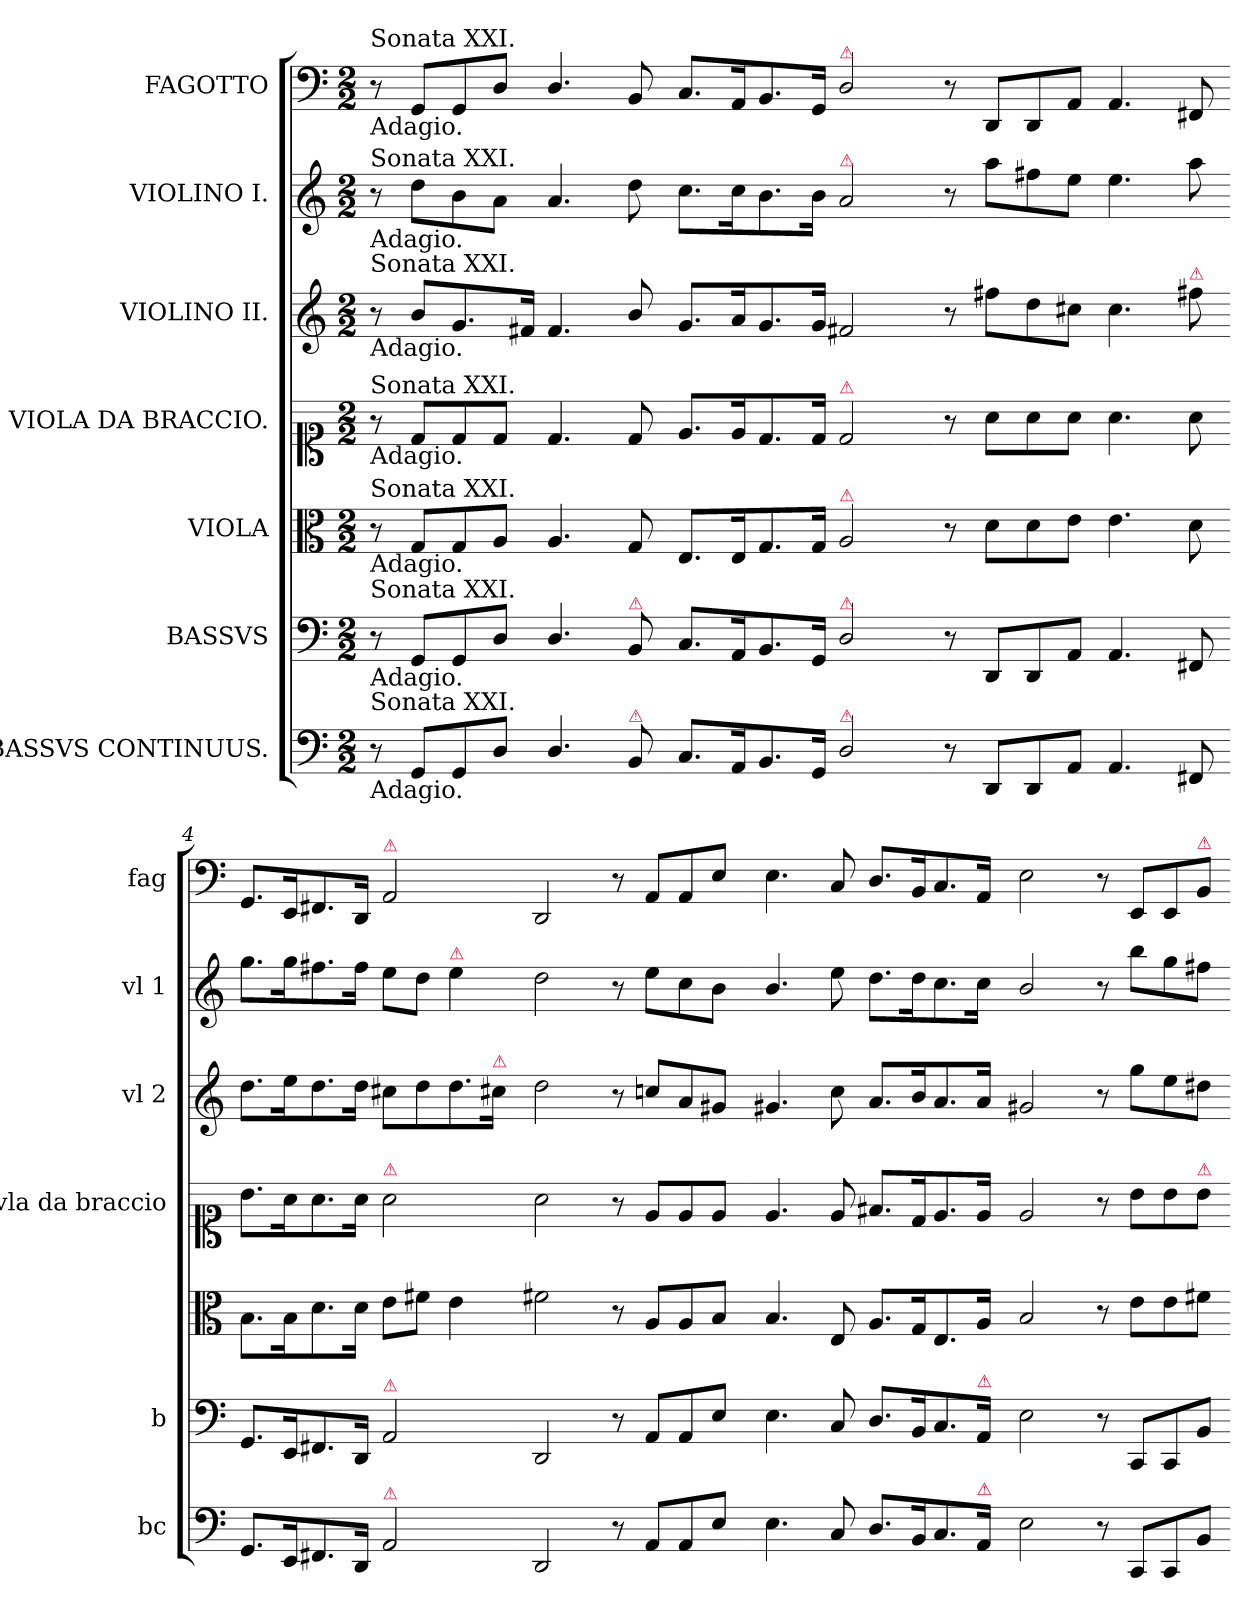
**kern	**kern	**kern	**kern	**kern	**kern	**kern
*part7	*part6	*part5	*part4	*part3	*part2	*part1
*staff7	*staff6	*staff5	*staff4	*staff3	*staff2	*staff1
*I"BASSVS CONTINUUS.	*I"BASSVS	*I"VIOLA	*I"VIOLA DA BRACCIO.	*I"VIOLINO II.	*I"VIOLINO I.	*I"FAGOTTO
*I'bc	*I'b	*	*I'vla da braccio	*I'vl 2	*I'vl 1	*I'fag
*clefF4	*clefF4	*clefC3	*clefC1	*clefG2	*clefG2	*clefF4
*k[]	*k[]	*k[]	*k[]	*k[]	*k[]	*k[]
*M2/2	*M2/2	*M2/2	*M2/2	*M2/2	*M2/2	*M2/2
=1	=1	=1	=1	=1	=1	=1
!	!	!	!	!	!	!LO:TX:b:t=Adagio.
!	!	!	!	!	!	!LO:TX:a:t=Sonata XXI.
!	!	!	!	!	!LO:TX:b:t=Adagio.	!
!	!	!	!	!	!LO:TX:a:t=Sonata XXI.	!
!	!	!	!	!LO:TX:b:t=Adagio.	!	!
!	!	!	!	!LO:TX:a:t=Sonata XXI.	!	!
!	!	!	!LO:TX:b:t=Adagio.	!	!	!
!	!	!	!LO:TX:a:t=Sonata XXI.	!	!	!
!	!	!LO:TX:b:t=Adagio.	!	!	!	!
!	!	!LO:TX:a:t=Sonata XXI.	!	!	!	!
!	!LO:TX:b:t=Adagio.	!	!	!	!	!
!	!LO:TX:a:t=Sonata XXI.	!	!	!	!	!
!LO:TX:b:t=Adagio.	!	!	!	!	!	!
!LO:TX:a:t=Sonata XXI.	!	!	!	!	!	!
8r	8r	8r	8r	8r	8r	8r
8GG/L	8GG/L	8G/L	8d/L	8b/L	8dd\L	8GG/L
8GG/	8GG/	8G/	8d/	8.g/	8b\	8GG/
8D/J	8D/J	8A/J	8d/J	.	8a\J	8D/J
.	.	.	.	16f#X/Jk	.	.
4.D/	4.D/	4.A/	4.d/	4.f#/	4.a/	4.D/
!	!LO:TX:a:color=crimson:t=⚠	!	!	!	!	!
!LO:TX:a:color=crimson:t=⚠	!	!	!	!	!	!
8BB/	8BB/	8G/	8d/	8b/	8dd\	8BB/
=2-	=2-	=2-	=2-	=2-	=2-	=2-
8.C/L	8.C/L	8.E/L	8.e/L	8.g/L	8.cc\L	8.C/L
16AA/K	16AA/K	16E/K	16e/K	16a/K	16cc\K	16AA/K
8.BB/	8.BB/	8.G/	8.d/	8.g/	8.b\	8.BB/
16GG/Jk	16GG/Jk	16G/Jk	16d/Jk	16g/Jk	16b\Jk	16GG/Jk
!	!	!	!	!	!	!LO:TX:a:color=crimson:t=⚠
!	!	!	!	!	!LO:TX:a:color=crimson:t=⚠	!
!	!	!	!LO:TX:a:color=crimson:t=⚠	!	!	!
!	!	!LO:TX:a:color=crimson:t=⚠	!	!	!	!
!	!LO:TX:a:color=crimson:t=⚠	!	!	!	!	!
!LO:TX:a:color=crimson:t=⚠	!	!	!	!	!	!
2D/	2D/	2A/	2d/	2f#X/	2a/	2D/
=3-	=3-	=3-	=3-	=3-	=3-	=3-
8r	8r	8r	8r	8r	8r	8r
8DD/L	8DD/L	8d\L	8a\L	8ff#X\L	8aa\L	8DD/L
8DD/	8DD/	8d\	8a\	8dd\	8ff#X\	8DD/
8AA/J	8AA/J	8e\J	8a\J	8cc#X\J	8ee\J	8AA/J
4.AA/	4.AA/	4.e\	4.a\	4.cc#\	4.ee\	4.AA/
!	!	!	!	!LO:TX:a:color=crimson:t=⚠	!	!
8FF#X/	8FF#X/	8d\	8a\	8ff#X\	8aa\	8FF#X/
=4-	=4-	=4-	=4-	=4-	=4-	=4-
8.GG/L	8.GG/L	8.B\L	8.b\L	8.dd\L	8.gg\L	8.GG/L
16EE/K	16EE/K	16B\K	16a\K	16ee\K	16gg\K	16EE/K
8.FF#X/	8.FF#X/	8.d\	8.a\	8.dd\	8.ff#X\	8.FF#X/
16DD/Jk	16DD/Jk	16d\Jk	16a\Jk	16dd\Jk	16ff#\Jk	16DD/Jk
!	!	!	!	!	!	!LO:TX:a:color=crimson:t=⚠
!	!	!	!LO:TX:a:color=crimson:t=⚠	!	!	!
!	!LO:TX:a:color=crimson:t=⚠	!	!	!	!	!
!LO:TX:a:color=crimson:t=⚠	!	!	!	!	!	!
2AA/	2AA/	8e\L	2a\	8cc#X\L	8ee\L	2AA/
.	.	8f#X\J	.	8dd\	8dd\J	.
!	!	!	!	!	!LO:TX:a:color=crimson:t=⚠	!
.	.	4e\	.	8.dd\	4ee\	.
!	!	!	!	!LO:TX:a:color=crimson:t=⚠	!	!
.	.	.	.	16cc#X\Jk	.	.
=5-	=5-	=5-	=5-	=5-	=5-	=5-
2DD/	2DD/	2f#X\	2a\	2dd\	2dd\	2DD/
8r	8r	8r	8r	8r	8r	8r
8AA/L	8AA/L	8A/L	8e/L	8ccn/L	8ee\L	8AA/L
8AA/	8AA/	8A/	8e/	8a/	8cc\	8AA/
8E/J	8E/J	8B/J	8e/J	8g#X/J	8b\J	8E/J
=6-	=6-	=6-	=6-	=6-	=6-	=6-
4.E\	4.E\	4.B/	4.e/	4.g#X/	4.b/	4.E\
8C/	8C/	8E/	8e/	8cc\	8ee\	8C/
8.D/L	8.D/L	8.A/L	8.f#X/L	8.a/L	8.dd\L	8.D/L
16BB/K	16BB/K	16G/K	16d/K	16b/K	16dd\K	16BB/K
8.C/	8.C/	8.E/	8.e/	8.a/	8.cc\	8.C/
!	!LO:TX:a:color=crimson:t=⚠	!	!	!	!	!
!LO:TX:a:color=crimson:t=⚠	!	!	!	!	!	!
16AA/Jk	16AA/Jk	16A/Jk	16e/Jk	16a/Jk	16cc\Jk	16AA/Jk
=7-	=7-	=7-	=7-	=7-	=7-	=7-
2E\	2E\	2B/	2e/	2g#X/	2b/	2E\
8r	8r	8r	8r	8r	8r	8r
8CC/L	8CC/L	8e\L	8b\L	8gg\L	8bb\L	8EE/L
8CC/	8CC/	8e\	8b\	8ee\	8gg\	8EE/
!	!	!	!	!	!	!LO:TX:a:color=crimson:t=⚠
!	!	!	!LO:TX:a:color=crimson:t=⚠	!	!	!
8BB/J	8BB/J	8f#X\J	8b\J	8dd#X\J	8ff#X\J	8BB/J
=-	=-	=-	=-	=-	=-	=-
*-	*-	*-	*-	*-	*-	*-
